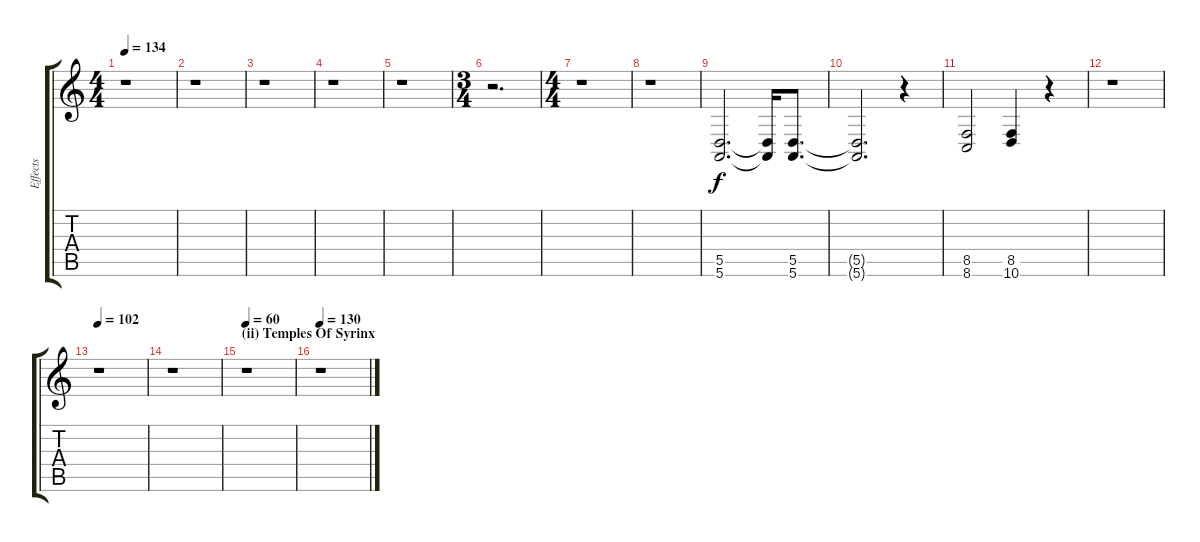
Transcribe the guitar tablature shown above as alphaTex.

\track ("Effects" "Effects") {instrument gunshot}
\staff {score tabs}
\tuning (E4 B3 G3 D3 A2 E2) {hide}
\ts (4 4)
\tempo 134
\clef g2
\ks c
r.1{dy f} |
r.1 |
r.1 |
r.1 |
r.1 |
\ts (3 4)
r.2{d} |
\ts (4 4)
r.1 |
r.1 |
(5.5 5.6).2{d} (5.5{t} 5.6{t}).16 (5.5 5.6).8{d} |
(5.5{t} 5.6{t}).2{d} r.4 |
(8.5 8.6).2 (8.5 10.6).4 r.4 |
r.1 |
\tempo 102
r.1 |
r.1 |
\section ("" "(ii) Temples Of Syrinx")
\tempo 60
r.1 |
\tempo 130
r.1
